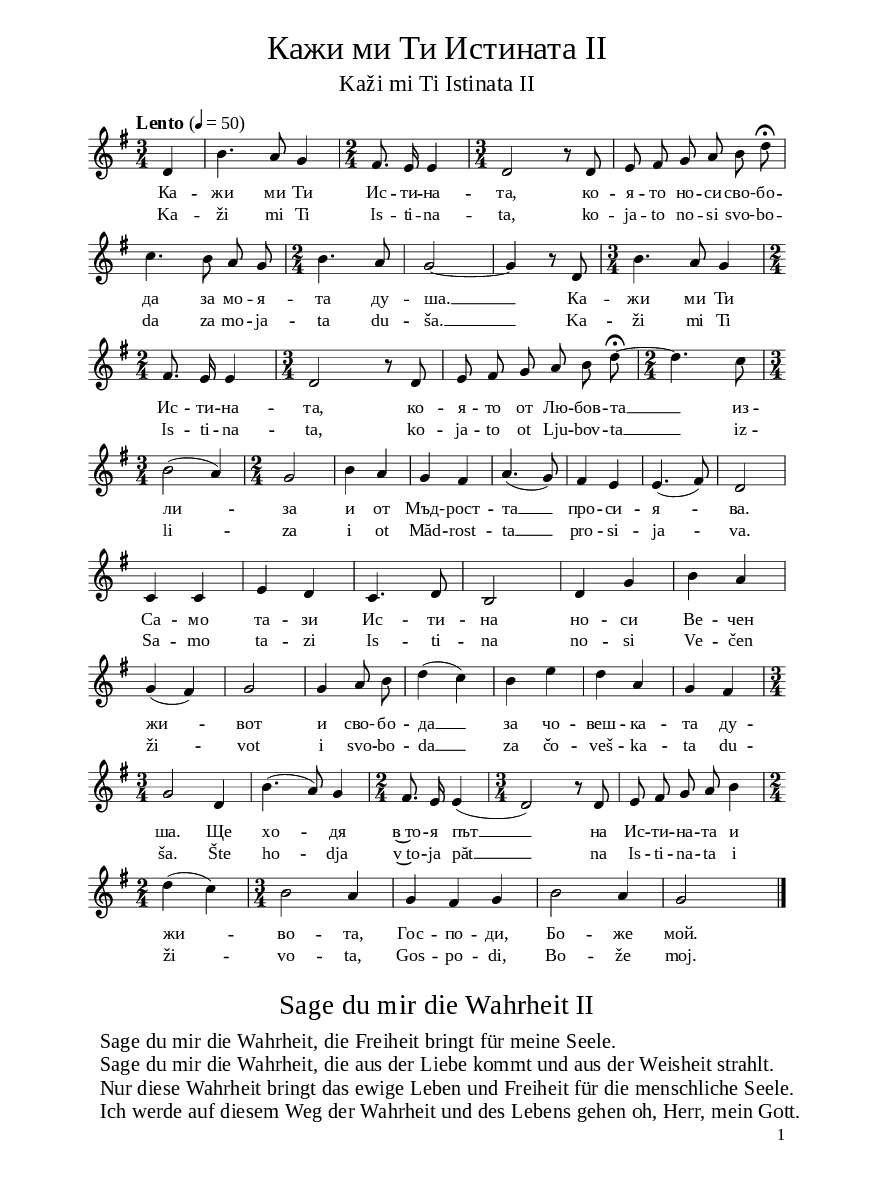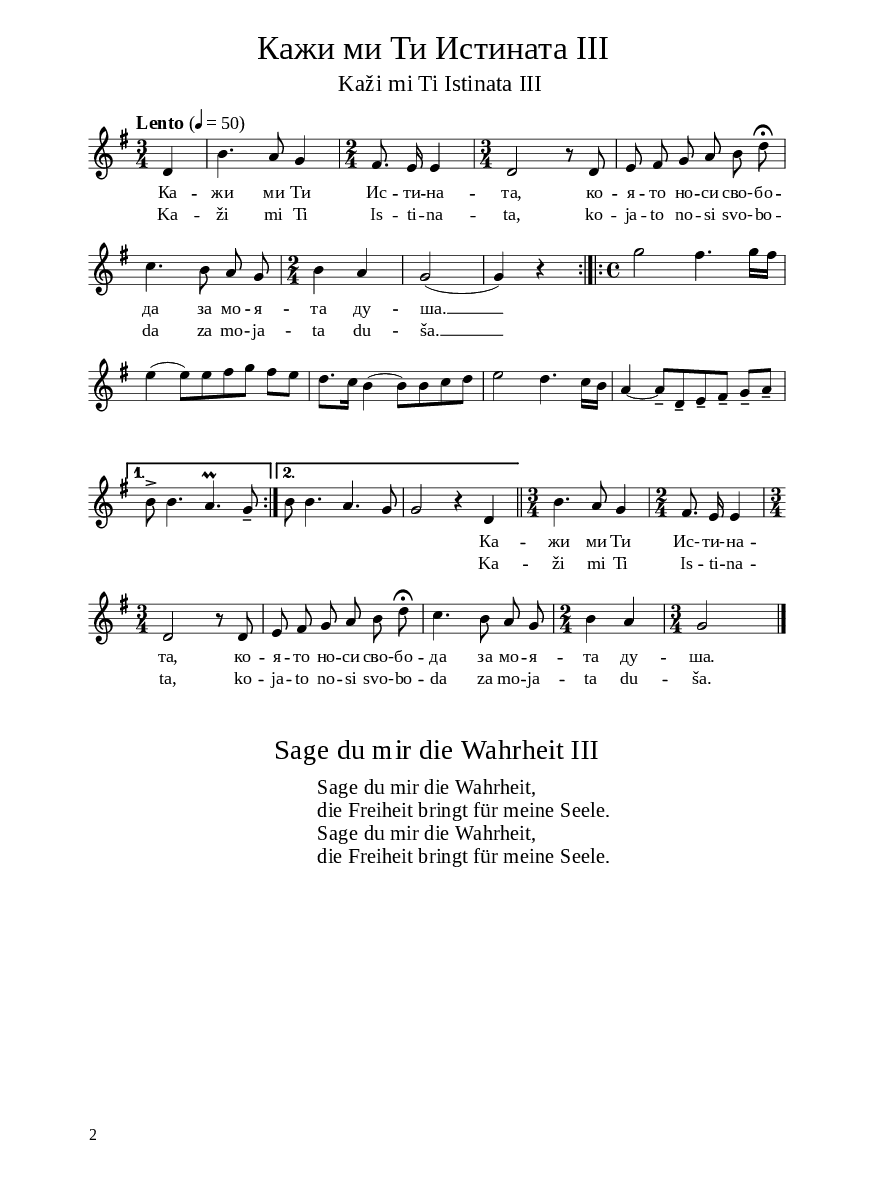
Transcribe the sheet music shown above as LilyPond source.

\version "2.24.4"

% include paper part and global functions
\include "include/globals.ily"

\bookpart {
  \label #'ref168
  \tocItem \markup "Кажи ми Ти Истината II – Kaži mi Ti Istinata II"
  \include "include/bookpart-paper.ily"
  \score {
    \include "include/score-layout.ily"

    \new Voice \absolute {
      \clef treble
      \key g \major
      \time 3/4
      \tempoFunc "Lento" 4 "50"
      \autoBeamOff

      \partial 4
      d'4 | % 2
      b'4.  a'8  g'4 | % 3
      \time 2/4  | % 3
      fis'8.  e'16  e'4 | % 4
      \time 3/4  | % 4
      d'2 r8  d'8 | % 5
      e'8  fis'8  g'8  a'8
      b'8  d''8 ^\fermata \break | % 6
      c''4.  b'8  a'8  g'8 | % 7
      \time 2/4  | % 7
      b'4.  a'8 | % 8
      g'2 ~ | % 9
      g'4 r8  d'8 |
      \time 3/4  |
      b'4.  a'8  g'4 \break | % 11
      \time 2/4  | % 11
      fis'8.  e'16  e'4  | % 12
      \time 3/4  | % 12
      d'2 r8  d'8 | % 13
      e'8  fis'8  g'8  a'8
      b'8  d''8 ~ ^\fermata  \time 2/4 | % 14
      d''4.  c''8 \break | \time 3/4 b'2  (a'4)  | % 16

      \time 2/4 g'2   % 17
      b'4  a'4 | % 18
      g'4  fis'4 | % 19
      a'4. (  g'8 ) |
      fis'4  e'4 | % 21
      e'4. (  fis'8 ) | % 22
      d'2 \break | % 23
      c'4  c'4 | % 24
      e'4  d'4 | % 25
      c'4.  d'8 | % 26
      b2 | % 27
      d'4  g'4 | % 28
      b'4  a'4 \break | % 29
      g'4 (  fis'4 ) |
      g'2 | % 31
      g'4  a'8  b'8 | % 32
      d''4 (  c''4 ) | % 33
      b'4  e''4 | % 34
      d''4  a'4 | % 35
      g'4  fis'4 \break | % 36
      \time 3/4  | % 36
      g'2  d'4 | % 37
      b'4. (  a'8 )  g'4 | % 38
      \time 2/4  | % 38
      fis'8.  e'16  e'4 ( | % 39
      \time 3/4  | % 39
      d'2 ) r8  d'8 |
      e'8  fis'8  g'8  a'8
      b'4 \break | % 41
      \time 2/4  | % 41
      d''4 (  c''4 ) | % 42
      \time 3/4  | % 42
      b'2  a'4 | % 43
      g'4  fis'4  g'4 | % 44
      b'2  a'4 | % 45
      g'2 s4 \bar "|."
    }

    \addlyrics {
      Ка -- жи ми Ти Ис -- ти -- на -- та,
      ко -- я -- то но -- си "сво-" -- бо --
      да за мо -- я -- та ду -- ша. __
      Ка -- жи ми Ти Ис -- ти -- на -- та,
      ко -- я -- то от Лю -- бов -- та __
      из -- ли --  за и от "Мъд-" --
      рост -- та __  про -- си -- я --
      ва. Са -- мо та -- зи Ис -- ти -- на
      но -- си Ве -- чен жи -- вот и
      "сво-" -- бо -- да __  за чо -- веш --
      ка -- та ду -- ша. Ще хо -- дя
      в~то -- я път __ на Ис -- ти --
      на -- та и жи -- во -- та, Гос --
      по -- ди, Бо -- же мой. Ка -- жи ми
      Ти Ис -- ти -- на -- та, ко -- я --
      то но -- си сво -- бо -- да за мо
      -- я -- та ду -- ша.}

      \addlyrics {
        Ka -- ži mi Ti Is -- ti -- na -- ta,
        ko -- ja -- to no -- si "svo-" -- bo --
        da za mo -- ja -- ta du -- ša. __
        Ka -- ži mi Ti Is -- ti -- na -- ta,
        ko -- ja -- to ot Lju -- bov -- ta __
        iz -- li --  za i ot Măd --
        rost -- ta __  pro -- si -- ja --
        va. Sa -- mo ta -- zi Is -- ti -- na
        no -- si Ve -- čen ži -- vot i
        svo -- bo -- da __  za čo -- veš --
        ka -- ta du -- ša. Šte ho -- dja
        v~to -- ja păt __ na Is -- ti --
        na -- ta i ži -- vo -- ta, Gos --
        po -- di, Bo -- že moj. Ka -- ži mi
        Ti Is -- ti -- na -- ta, ko -- ja --
        to no -- si svo -- bo -- da za mo
        -- ja -- ta du -- ša.}

        \header {
          title = \titleFunc "Кажи ми Ти Истината II" "Kaži mi Ti Istinata II"
        }

        \midi{}

      } % score
      \markup \vspace #1


      % include foreign translation(s) of the song
      \version "2.24.4"

\markup \fill-line { \fontsize #deTitleFontSize "Sage du mir die Wahrheit II" }

\markup \null
\markup \null
\markup \abs-fontsize #10 {
  \override #`(baseline-skip . ,deCoupletBaselineSkip)

  \column {
    \line { " "Sage du mir die Wahrheit, die Freiheit bringt für meine Seele. }
    \line { " " Sage du mir die Wahrheit, die aus der Liebe kommt und aus der Weisheit strahlt.}

    \line { " "  Nur diese Wahrheit bringt  das ewige Leben  und Freiheit für die menschliche Seele.  }
    \line { " " Ich werde auf diesem Weg der Wahrheit und des Lebens gehen oh, Herr, mein Gott. }
  


  }
}


      % \markup \vspace #2

      \pageBreak


      \label #'ref169_1
      \tocItem \markup "Кажи ми Ти Истината III – Kaži mi Ti Istinata III"
      \include "include/bookpart-paper.ily"
      \score {
        \include "include/score-layout.ily"

        \new Voice \absolute {
          \clef treble
          \key g \major
          \time 3/4
          \tempoFunc "Lento" 4 "50"
          \autoBeamOff

          \partial 4
          d'4 | % 2
          b'4.  a'8  g'4 | % 3
          \time 2/4  | % 3
          fis'8.  e'16  e'4 | % 4
          \time 3/4  | % 4
          d'2 r8  d'8 | % 5
          e'8  fis'8  g'8  a'8
          b'8  d''8 ^\fermata \break | % 6
          c''4.  b'8  a'8  g'8 | % 7
          \time 2/4  | % 7
          b'4  a'4 | % 8
          g'2 ( | % 9
          g'4 ) r4 \bar ":|.|:"
          \repeat volta 2 {
            \time 4/4
            g''2  fis''4.  g''16 [
            fis''16 ] \break | % 11
            e''4 (  e''8 ) [  e''8
            fis''8  g''8 ]  fis''8 [  e''8 ] | % 12
            d''8. [  c''16 ]  b'4 (  b'8
            ) [  b'8  c''8  d''8 ] | % 13
            e''2  d''4.  c''16 [  b'16
            ] | % 14
            a'4 ~  a'8 -- [  d'8 --  e'8 --
            fis'8 -- ]  g'8 -- [  a'8 -- ] \break |
          }

          \alternative {
            {
              b'8 ->  b'4.  a'4.\prall g'8 --
            }
            {
              b'8  b'4.  a'4.  g'8
              g'2 r4  d'4 \bar "||"
            }
          }
          \time 3/4   b'4.  a'8  g'4 | \time 2/4
          fis'8.  e'16  e'4 \break \time 3/4  d'2 r8
          d'8  e'8  fis'8  g'8  a'8
          b'8  d''8 ^\fermata  c''4.  b'8
          a'8  g'8 | \time 2/4 b'4  a'4 | \time 3/4
          g'2 s4 \bar "|."
        }
        \addlyrics {
          Ка -- жи ми Ти Ис -- ти -- на -- та,
          ко -- я -- то но -- си "сво-" -- бо --
          да за мо -- я -- та ду -- ша. __ ""

          \skip1 \skip1 \skip1 \skip1 \skip1 \skip1 \skip1 \skip1
          \skip1 \skip1 \skip1 \skip1 \skip1 \skip1 \skip1 \skip1 \skip1
          \skip1 \skip1 \skip1


          Ка -- жи ми Ти "Ис-" -- "ти-" --
          на -- та, ко -- я -- то но -- си "сво-"
          -- бо -- да за мо -- я -- та ду --
          ша.}
          \addlyrics {
            Ka -- ži mi Ti Is -- ti -- na -- ta,
            ko -- ja -- to no -- si "svo-" -- bo --
            da za mo -- ja -- ta du -- ša. __ ""

            \skip1 \skip1 \skip1 \skip1 \skip1 \skip1 \skip1 \skip1
            \skip1 \skip1 \skip1 \skip1 \skip1 \skip1 \skip1 \skip1 \skip1
            \skip1 \skip1 \skip1


            Ka -- ži mi Ti Is -- ti --
            na -- ta, ko -- ja -- to no -- si "svo-"
            -- bo -- da za mo -- ja -- ta du --
            ša.}

            \header {
              title = \titleFunc "Кажи ми Ти Истината III "" Kaži mi Ti Istinata III"
            }

            \midi{}

          } % score

          \markup \vspace #2

          % include foreign translation(s) of the song
          \version "2.24.4"

\markup \fill-line { \fontsize #deTitleFontSize "Sage du mir die Wahrheit III" }
\markup \null
\markup \null
\markup \abs-fontsize #10 {
  \hspace #30
  \override #`(baseline-skip . ,deCoupletBaselineSkip)

  \column {

    \line { " " Sage du mir die Wahrheit, }

    \line { " " die Freiheit bringt für meine Seele.}

    \line { " " Sage du mir die Wahrheit, }

    \line { " " die Freiheit bringt für meine Seele.}

  }
}



        } % bookpart

        % Più mosso
        %
